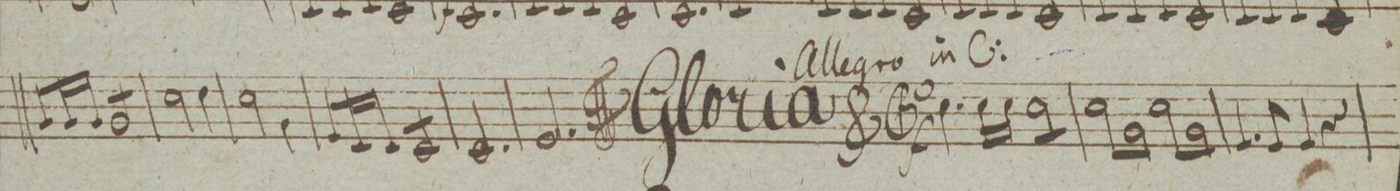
**kern	**dynam
*I"Tromba IIda in C:	*
*clefG2	*
*k[]	*
*M3/4	*
8g/L	.
16g/L	.
16g/JJ	.
*tremolo	*
8g/L	.
8g/	.
8g/	.
8g/J	.
*Xtremolo	*
=94	=94
2cc\	.
4dd\	.
=95	=95
2cc\	.
4g\	.
=96	=96
8e/L	.
16c/L	.
16c/JJ	.
*tremolo	*
8c/L	.
8c/	.
8c/	.
8c/J	.
*Xtremolo	*
=97	=97
2.c/	.
=98	=98
2.e/	.
==	==
*-	*-
